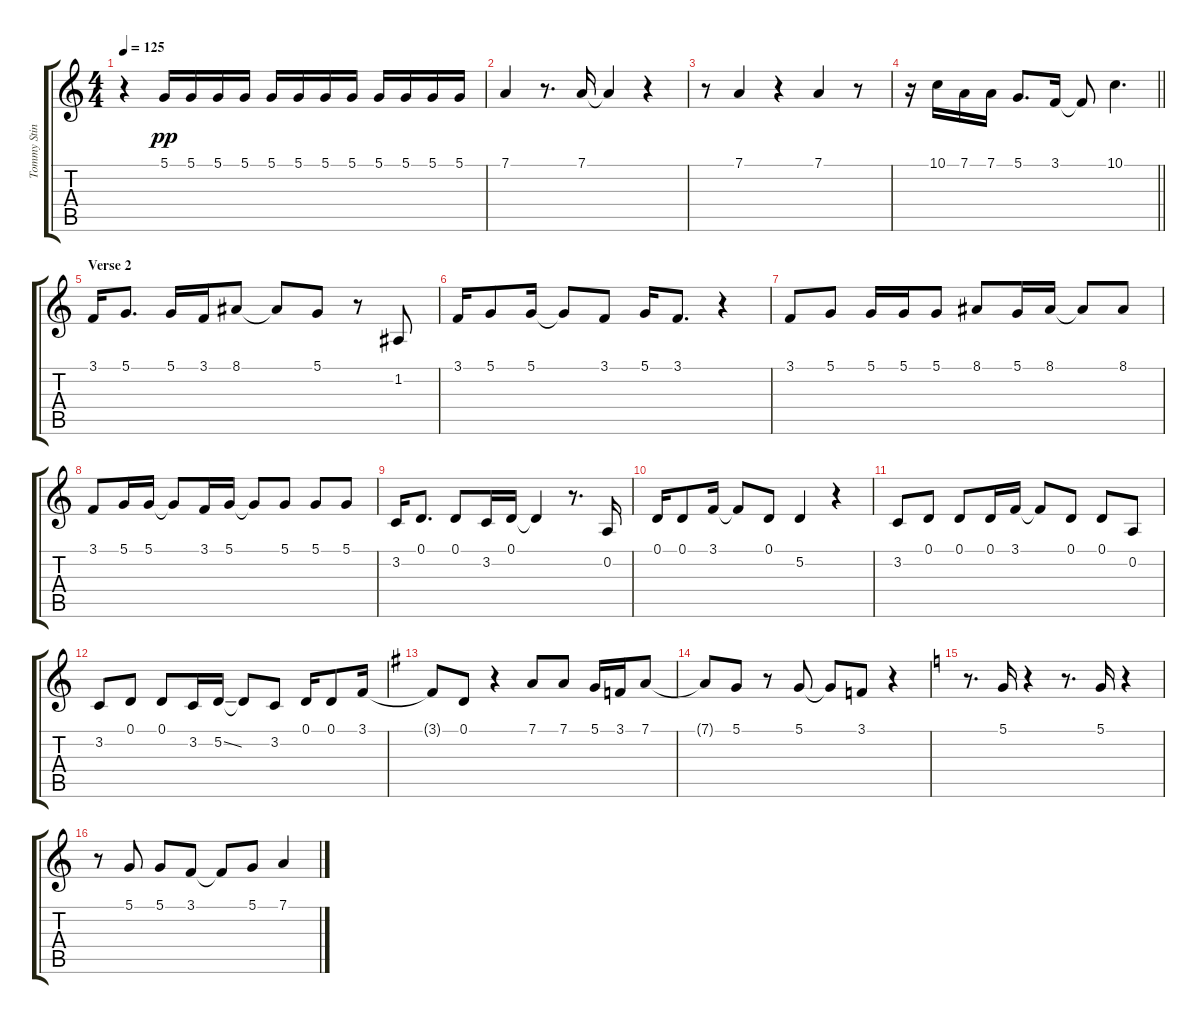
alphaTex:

\track ("Tommy Stinson (VOICE)" "Tommy Stin") {instrument lead7fifths}
\staff {score tabs}
\tuning (D4 A3 F3 C3 G2 D2) {hide}
\ts (4 4)
\tempo 125
\clef g2
\ks c
r.4{dy pp} 5.1.16 5.1.16 5.1.16 5.1.16 5.1.16 5.1.16 5.1.16 5.1.16 5.1.16 5.1.16 5.1.16 5.1.16 |
7.1.4 r.8{d} 7.1.16 7.1{t}.4 r.4 |
r.8 7.1.4 r.4 7.1.4 r.8 |
\barLineRight lightlight
r.16 10.1.16 7.1.16 7.1.16 5.1.8{d} 3.1.16 3.1{t}.8 10.1.4{d} |
\section ("" "Verse 2")
3.1.16 5.1.8{d} 5.1.16 3.1.16 8.1.8 8.1{t}.8 5.1.8 r.8 1.2.8 |
3.1.16 5.1.8 5.1.16 5.1{t}.8 3.1.8 5.1.16 3.1.8{d} r.4 |
3.1.8 5.1.8 5.1.16 5.1.16 5.1.8 8.1.8 5.1.16 8.1.16 8.1{t}.8 8.1.8 |
3.1.8 5.1.16 5.1.16 5.1{t}.8 3.1.16 5.1.16 5.1{t}.8 5.1.8 5.1.8 5.1.8 |
3.2.16 0.1.8{d} 0.1.8 3.2.16 0.1.16 0.1{t}.4 r.8{d} 0.2.16 |
0.1.16 0.1.8 3.1.16 3.1{t}.8 0.1.8 5.2.4 r.4 |
3.2.8 0.1.8 0.1.8 0.1.16 3.1.16 3.1{t}.8 0.1.8 0.1.8 0.2.8 |
3.2.8 0.1.8 0.1.8 3.2.16 5.2{ss}.16 5.2{t}.8 3.2.8 0.1.16 0.1.8 3.1.16 |
\ks g
3.1{t}.8 0.1.8 r.4 7.1.8 7.1.8 5.1.16 3.1.16 7.1.8 |
7.1{t}.8 5.1.8 r.8 5.1.8 5.1{t}.8 3.1.8 r.4 |
\ks c
r.8{d} 5.1.16 r.4 r.8{d} 5.1.16 r.4 |
r.8 5.1.8 5.1.8 3.1.8 3.1{t}.8 5.1.8 7.1.4
